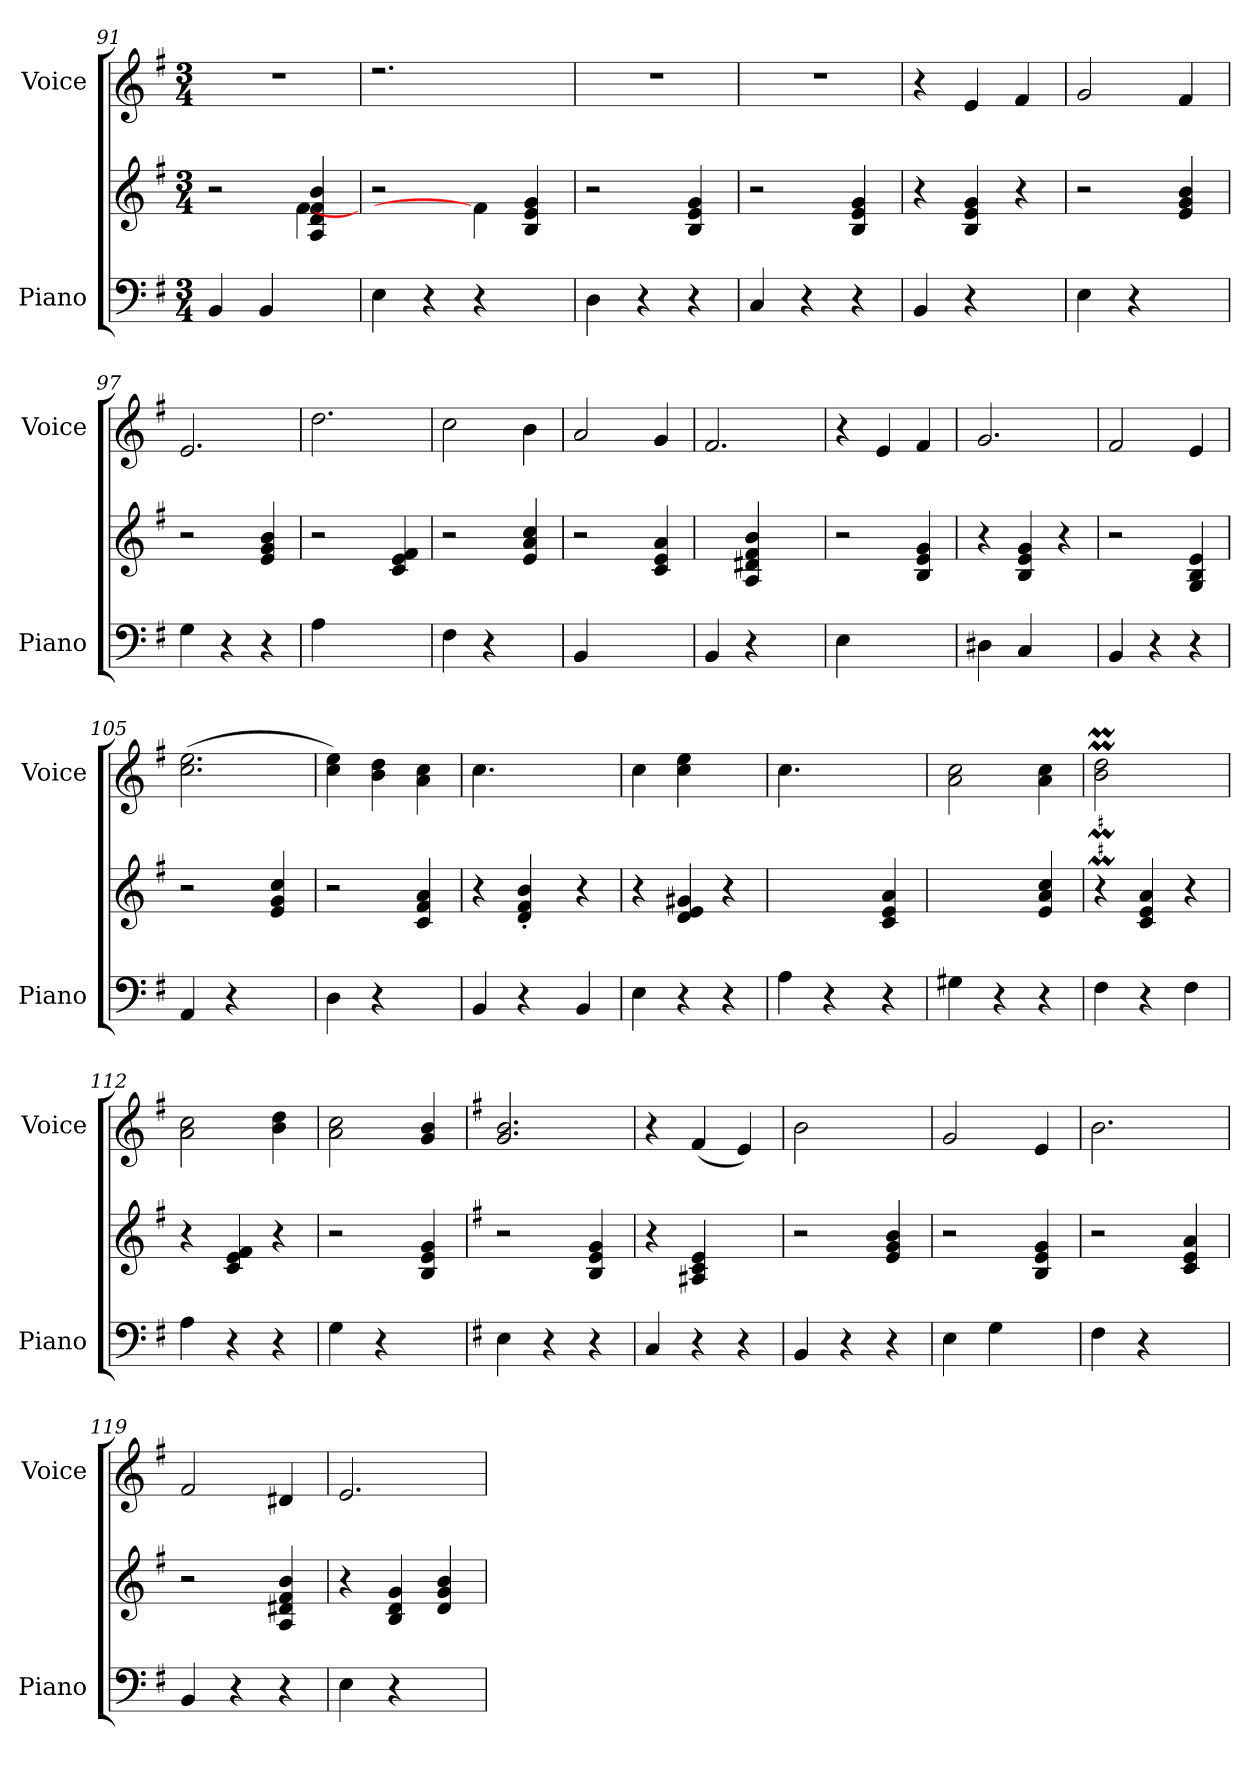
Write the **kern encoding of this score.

**kern	**kern	**kern
*part2	*part2	*part1
*staff3	*staff2	*staff1
*I"Piano	*	*I"Voice
*I'Piano	*	*I'Voice
*clefF4	*clefG2	*clefG2
*k[f#]	*k[f#]	*k[f#]
*M3/4	*M3/4	*M3/4
=91	=91	=91
*	*^	*
4BB/	2r	2ryy	2.rdd
4BB/	.	.	.
4ryy	4A/ 4d/ 4f#/ 4b/	[4f#\	.
*	*v	*v	*
=92	=92	=92
4E\	2r	2.rdd
4r	.	.
4r	4f#\]	.
4ryy	4B/ 4e/ 4g/	4ryy
=93	=93	=93
4D\	2rcc	2.rdd
4r	.	.
4r	4B/ 4e/ 4g/	.
=94	=94	=94
4C/	2r	2.rdd
4r	.	.
4r	4B/ 4e/ 4g/	.
=95	=95	=95
4BB/	4r	4r
4r	4B/ 4e/ 4g/	4e/
4ryy	4r	4f#/
=96	=96	=96
4E\	2rcc	2g/
4r	.	.
4ryy	4e/ 4g/ 4b/	4f#/
=97	=97	=97
4G\	2r	2.e/
4r	.	.
4r	4e/ 4g/ 4b/	.
!!LO:LB:g=z
=98	=98	=98
4A\	2rcc	2.dd\
2ryy	.	.
.	4c/ 4e/ 4f#/	.
=99	=99	=99
4F#\	2r	2cc\
4r	.	.
4ryy	4e/ 4a/ 4cc/	4b\
=100	=100	=100
4BB/	2rcc	2a/
2ryy	.	.
.	4c/ 4e/ 4a/	4g/
=101	=101	=101
4BB/	4ryy	2.f#/
4r	4A/ 4d#X/ 4f#/ 4b/	.
4ryy	4ryy	.
=102	=102	=102
4E\	2rcc	4r
2ryy	.	4e/
.	4B/ 4e/ 4g/	4f#/
=103	=103	=103
4D#X\	4r	2.g/
4C/	4B/ 4e/ 4g/	.
4ryy	4r	.
=104	=104	=104
4BB/	2rcc	2f#/
4r	.	.
4r	4G/ 4B/ 4e/	4e/
=105	=105	=105
4AA/	2rcc	(>2.cc\ 2.ee\
4r	.	.
4ryy	4e/ 4g/ 4cc/	.
!!LO:LB:g=z
=106	=106	=106
4D\	2r	4cc\ 4ee\)
4r	.	4b\ 4dd\
4ryy	4c/ 4f#/ 4a/	4a\ 4cc\
=107	=107	=107
4BB/	4r	4.cc\
4r	4d/'> 4f#/'> 4b/'>	.
.	.	4.ryy
4BB/	4r	.
=108	=108	=108
4E\	4r	4cc\
4r	4d/ 4e/ 4g#X/	4cc\ 4ee\
4r	4r	4ryy
=109	=109	=109
4A\	2ryy	4.cc\
4r	.	.
.	.	4.ryy
4r	4c/ 4e/ 4a/	.
=110	=110	=110
4G#X\	2ryy	2a\ 2cc\
4r	.	.
4r	4e/ 4a/ 4cc/	4a\ 4cc\
=111	=111	=111
4F#\	4r	2b\M 2dd\M
4r	4c/ 4e/ 4a/	.
4F#\	4r	4ryy
=112	=112	=112
4A\	4r	2a\ 2cc\
4r	4c/ 4e/ 4f#/	.
4r	4r	4b\ 4dd\
=113	=113	=113
4G\	2r	2a\ 2cc\
4r	.	.
4ryy	4B/ 4e/ 4g/	4g/ 4b/
!!LO:PB:g=z
=114	=114	=114
*k[f#]	*k[f#]	*k[f#]
4E\	2r	2.g/ 2.b/
4r	.	.
4r	4B/ 4e/ 4g/	.
=115	=115	=115
4C/	4r	4r
4r	4A#X/ 4c/ 4e/	(<4f#/
4r	4ryy	4e/)
=116	=116	=116
4BB/	2r	2b\
4r	.	.
4r	4e/ 4g/ 4b/	4ryy
=117	=117	=117
4E\	2r	2g/
4G\	.	.
4ryy	4B/ 4e/ 4g/	4e/
=118	=118	=118
4F#\	2r	2.b\
4r	.	.
4ryy	4c/ 4e/ 4a/	.
=119	=119	=119
4BB/	2r	2f#/
4r	.	.
4r	4A/ 4d#X/ 4f#/ 4b/	4d#X/
=120	=120	=120
4E\	4r	2.e/
4r	4B/ 4d/ 4g/	.
4ryy	4d/ 4g/ 4b/	.
=	=	=
*-	*-	*-
